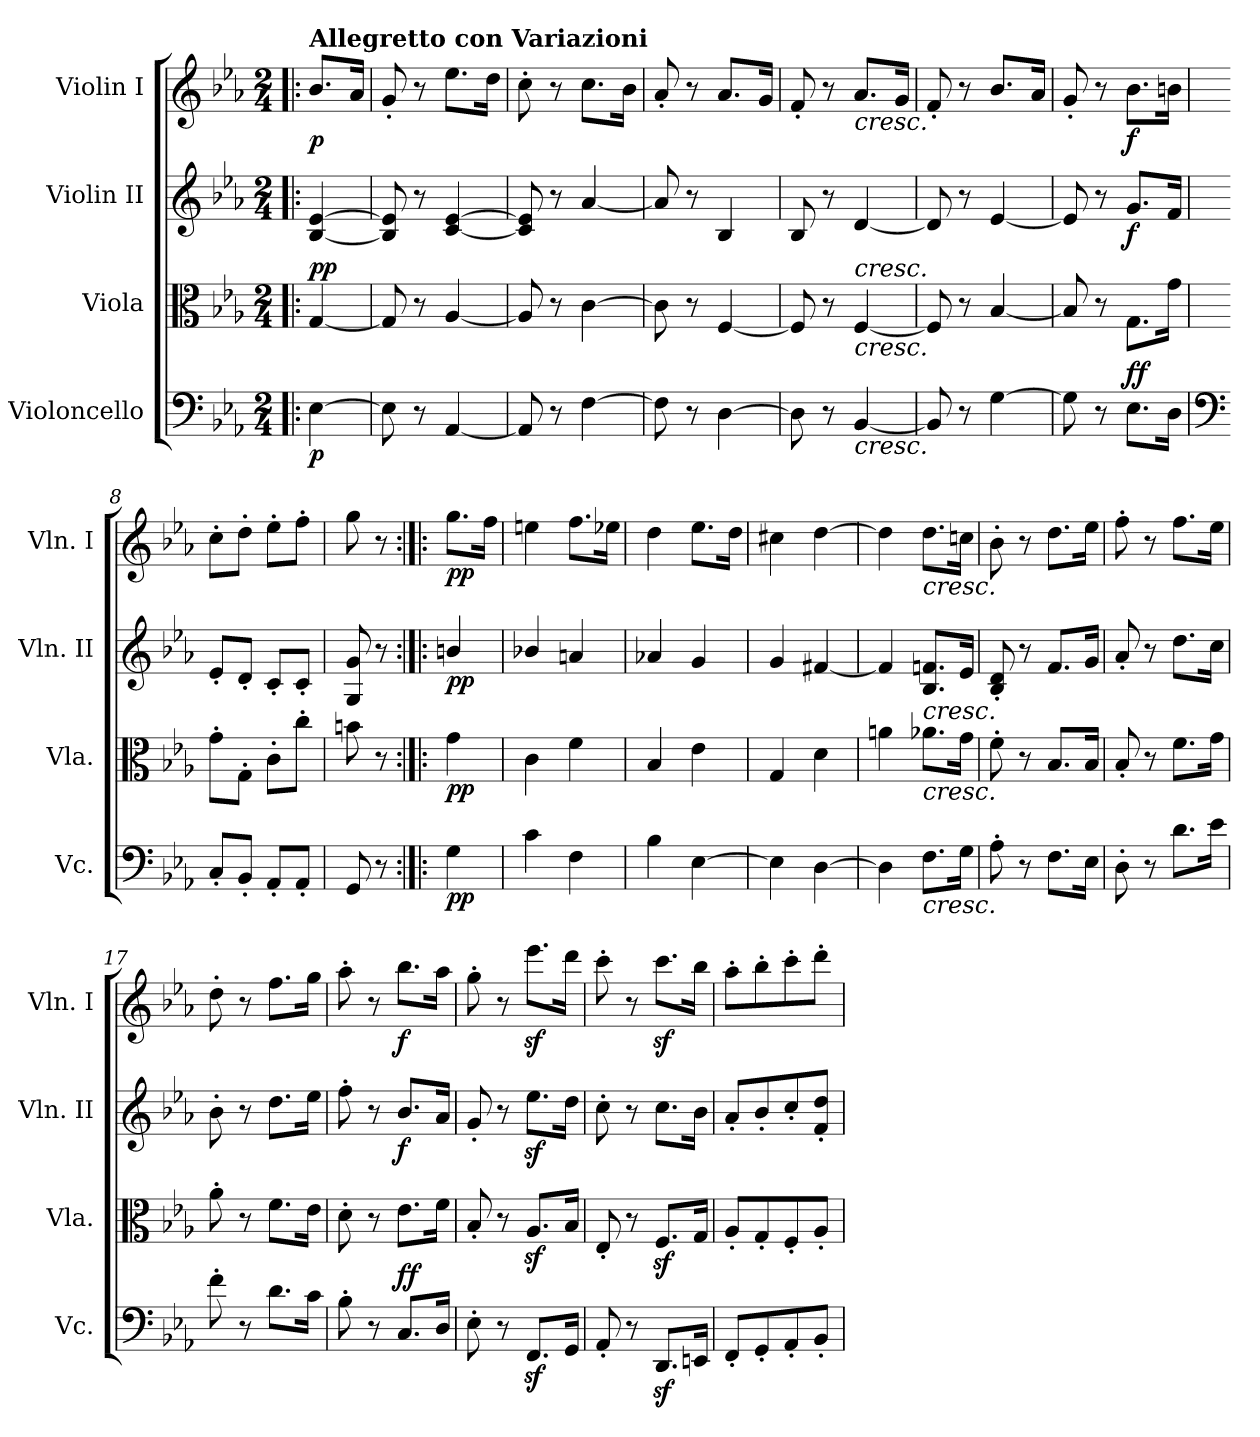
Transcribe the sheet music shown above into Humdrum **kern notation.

**kern	**dynam	**kern	**dynam	**kern	**dynam	**kern	**dynam
*part4	*part4	*part3	*part3	*part2	*part2	*part1	*part1
*staff4	*staff4	*staff3	*staff3	*staff2	*staff2	*staff1	*staff1
*I"Violoncello	*	*I"Viola	*	*I"Violin II	*	*I"Violin I	*
*I'Vc.	*	*I'Vla.	*	*I'Vln. II	*	*I'Vln. I	*
*clefF4	*	*clefC3	*	*clefG2	*	*clefG2	*
*k[b-e-a-]	*	*k[b-e-a-]	*	*k[b-e-a-]	*	*k[b-e-a-]	*
*M2/4	*	*M2/4	*	*M2/4	*	*M2/4	*
*MM100	*	*MM100	*	*MM100	*	*MM100	*
=1!|:	=1!|:	=1!|:	=1!|:	=1!|:	=1!|:	=1!|:	=1!|:
!	!	!	!	!	!	!LO:TX:a:B:t=Allegretto con Variazioni	!
!	!LO:DY:b	!	!LO:DY:a	!	!	!	!
!	!	!	!LO:DY:n=1:b	!	!	!	!LO:DY:b
[4E-\	p	[4G/	p p	[4B-/ [4e-/	.	8.b-/L	p
.	.	.	.	.	.	16a-/Jk	.
=2	=2	=2	=2	=2	=2	=2	=2
8E-\]	.	8G/]	.	8B-/] 8e-/]	.	8g'/	.
8r	.	8r	.	8r	.	8r	.
[4AA-/	.	[4A-/	.	[4c/ [4e-/	.	8.ee-\L	.
.	.	.	.	.	.	16dd\Jk	.
=3	=3	=3	=3	=3	=3	=3	=3
8AA-/]	.	8A-/]	.	8c/] 8e-/]	.	8cc'\	.
8r	.	8r	.	8r	.	8r	.
[4F\	.	[4c\	.	[4a-/	.	8.cc\L	.
.	.	.	.	.	.	16b-\Jk	.
=4	=4	=4	=4	=4	=4	=4	=4
8F\]	.	8c\]	.	8a-/]	.	8a-'/	.
8r	.	8r	.	8r	.	8r	.
[4D\	.	[4F/	.	4B-/	.	8.a-/L	.
.	.	.	.	.	.	16g/Jk	.
=5	=5	=5	=5	=5	=5	=5	=5
8D\]	.	8F/]	.	8B-/	.	8f'/	.
8r	.	8r	.	8r	.	8r	.
!	!	!	!	!	!	!LO:TX:b:i:t=cresc.	!
!	!	!LO:TX:a:i:t=cresc.	!	!	!	!	!
!	!	!LO:TX:b:i:t=cresc.	!	!	!	!	!
!LO:TX:b:i:t=cresc.	!	!	!	!	!	!	!
[4BB-/	.	[4F/	.	[4d/	.	8.a-/L	.
.	.	.	.	.	.	16g/Jk	.
=6	=6	=6	=6	=6	=6	=6	=6
8BB-/]	.	8F/]	.	8d/]	.	8f'/	.
8r	.	8r	.	8r	.	8r	.
[4G\	.	[4B-/	.	[4e-/	.	8.b-/L	.
.	.	.	.	.	.	16a-/Jk	.
=7	=7	=7	=7	=7	=7	=7	=7
8G\]	.	8B-/]	.	8e-/]	.	8g'/	.
8r	.	8r	.	8r	.	8r	.
!	!LO:DY:a	!	!	!	!	!	!
!	!LO:DY:n=1:b	!	!	!	!LO:DY:b	!	!LO:DY:b
8.E-\L	f f	8.G\L	.	8.g/L	f	8.b-\L	f
16D\Jk	.	16g\Jk	.	16f/Jk	.	16bn\Jk	.
=8	=8	=8	=8	=8	=8	=8	=8
*clefF4	*	*	*	*	*	*	*
8C'/L	.	8g'\L	.	8e-'/L	.	8cc'\L	.
8BB-'/J	.	8G'\J	.	8d'/J	.	8dd'\J	.
8AA-'/L	.	8c'\L	.	8c'/L	.	8ee-'\L	.
8AA-'/J	.	8cc'\J	.	8c'/J	.	8ff'\J	.
!!LO:LB:g=z
=9	=9	=9	=9	=9	=9	=9	=9
8GG/	.	8bn\	.	8G/ 8g/	.	8gg\	.
8r	.	8r	.	8r	.	8r	.
!!LO:LB:g=z
=10:|!|:	=10:|!|:	=10:|!|:	=10:|!|:	=10:|!|:	=10:|!|:	=10:|!|:	=10:|!|:
!	!LO:DY:b	!	!LO:DY:b	!	!LO:DY:b	!	!LO:DY:b
4G\	pp	4g\	pp	4bn/	pp	8.gg\L	pp
.	.	.	.	.	.	16ff\Jk	.
=11	=11	=11	=11	=11	=11	=11	=11
4c\	.	4c\	.	4b-X/	.	4een\	.
4F\	.	4f\	.	4an/	.	8.ff\L	.
.	.	.	.	.	.	16ee-X\Jk	.
=12	=12	=12	=12	=12	=12	=12	=12
4B-\	.	4B-/	.	4a-X/	.	4dd\	.
[4E-\	.	4e-\	.	4g/	.	8.ee-\L	.
.	.	.	.	.	.	16dd\Jk	.
=13	=13	=13	=13	=13	=13	=13	=13
4E-\]	.	4G/	.	4g/	.	4cc#X\	.
[4D\	.	4d\	.	[4f#X/	.	[4dd\	.
=14	=14	=14	=14	=14	=14	=14	=14
4D\]	.	4an\	.	4f#/]	.	4dd\]	.
!	!	!	!	!	!	!LO:TX:b:i:t=cresc.	!
!	!	!LO:TX:a:i:t=cresc.	!	!	!	!	!
!	!	!LO:TX:b:i:t=cresc.	!	!	!	!	!
!LO:TX:b:i:t=cresc.	!	!	!	!	!	!	!
8.F\L	.	8.a-X\L	.	8.B-/ 8.fn/L	.	8.dd\L	.
16G\Jk	.	16g\Jk	.	16e-/Jk	.	16ccn\Jk	.
=15	=15	=15	=15	=15	=15	=15	=15
8A-'\	.	8f'\	.	8B-/' 8d/'	.	8b-'\	.
8r	.	8r	.	8r	.	8r	.
8.F\L	.	8.B-/L	.	8.f/L	.	8.dd\L	.
16E-\Jk	.	16B-/Jk	.	16g/Jk	.	16ee-\Jk	.
=16	=16	=16	=16	=16	=16	=16	=16
8D'\	.	8B-'/	.	8a-'/	.	8ff'\	.
8r	.	8r	.	8r	.	8r	.
8.d\L	.	8.f\L	.	8.dd\L	.	8.ff\L	.
16e-\Jk	.	16g\Jk	.	16cc\Jk	.	16ee-\Jk	.
=17	=17	=17	=17	=17	=17	=17	=17
8f'\	.	8a-'\	.	8b-'\	.	8dd'\	.
8r	.	8r	.	8r	.	8r	.
8.d\L	.	8.f\L	.	8.dd\L	.	8.ff\L	.
16c\Jk	.	16e-\Jk	.	16ee-\Jk	.	16gg\Jk	.
!!LO:LB:g=z
=18	=18	=18	=18	=18	=18	=18	=18
8B-'\	.	8d'\	.	8ff'\	.	8aa-'\	.
8r	.	8r	.	8r	.	8r	.
!	!LO:DY:a	!	!	!	!	!	!
!	!LO:DY:n=1:b	!	!	!	!LO:DY:b	!	!LO:DY:b
8.C/L	f f	8.e-\L	.	8.b-/L	f	8.bb-\L	f
16D/Jk	.	16f\Jk	.	16a-/Jk	.	16aa-\Jk	.
=19	=19	=19	=19	=19	=19	=19	=19
8E-'\	.	8B-'/	.	8g'/	.	8gg'\	.
8r	.	8r	.	8r	.	8r	.
8.FFz</L	.	8.A-z</L	.	8.ee-z<\L	.	8.eee-z<\L	.
16GG/Jk	.	16B-/Jk	.	16dd\Jk	.	16ddd\Jk	.
!!LO:PB:g=z
=20	=20	=20	=20	=20	=20	=20	=20
8AA-'/	.	8E-'/	.	8cc'\	.	8ccc'\	.
8r	.	8r	.	8r	.	8r	.
8.DDz</L	.	8.Fz>/L	.	8.cc\L	.	8.cccz<\L	.
16EEn/Jk	.	16G/Jk	.	16b-\Jk	.	16bb-\Jk	.
=21	=21	=21	=21	=21	=21	=21	=21
8FF'/L	.	8A-'/L	.	8a-'/L	.	8aa-'\L	.
8GG'/	.	8G'/	.	8b-'/	.	8bb-'\	.
8AA-'/	.	8F'/	.	8cc'/	.	8ccc'\	.
8BB-'/J	.	8A-'/J	.	8f/' 8dd/'J	.	8ddd'\J	.
=	=	=	=	=	=	=	=
*-	*-	*-	*-	*-	*-	*-	*-
